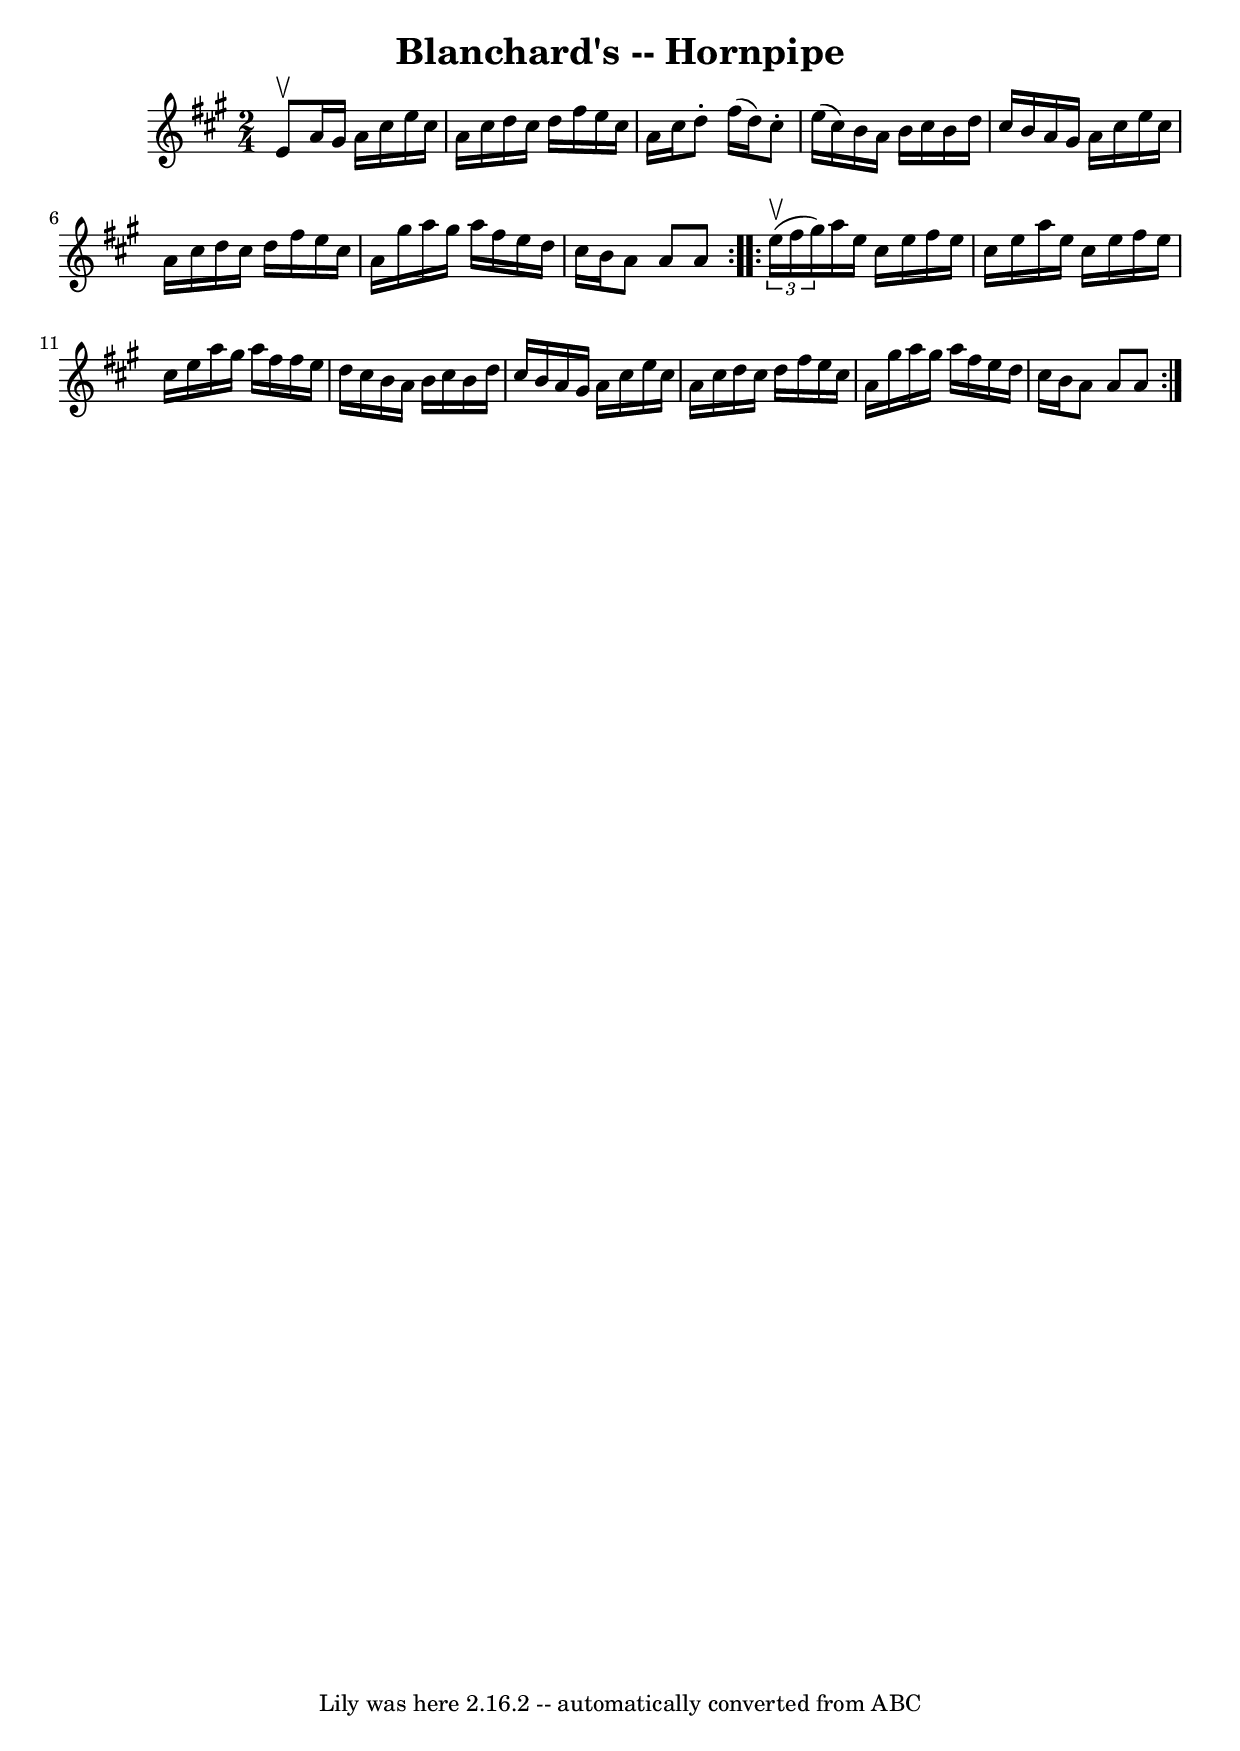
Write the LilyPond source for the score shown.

\version "2.16.2"
\include "Mammoth.ily"
\header {
  %% book = "Cole's 1000 Fiddle Tunes"
  crossRefNumber = "1"
  footnotes = ""
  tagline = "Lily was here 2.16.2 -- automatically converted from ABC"
  title = "Blanchard's -- Hornpipe"

}
voicedefault =  {



  \repeat volta 2 {

    \time 2/4 
    \key a \major     e'8^\upbow  |
    a'16 gis'16 a'16         cis''16 e''16 cis''16 a'16 cis''16   |
    d''16 cis''16         d''16 fis''16 e''16 cis''16 a'16 cis''16   |
    d''8-.        fis''16 (d''16) cis''8-. e''16 (cis''16)  |
    b'16         a'16 b'16 cis''16 b'16 d''16 cis''16 b'16   |
    a'16       gis'16 a'16 cis''16 e''16 cis''16 a'16 cis''16   |
         d''16 cis''16 d''16 fis''16 e''16 cis''16 a'16 gis''16    |
    a''16 gis''16 a''16 fis''16 e''16 d''16 cis''16         b'16   |
    a'8 a'8 a'8  
  }     
  \repeat volta 2 {
    \times 2/3 {   
      e''16 (^\upbow fis''16 gis''16)      }  |
    a''16 e''16 cis''16       e''16 fis''16 e''16 cis''16 e''16   |
    a''16 e''16         cis''16 e''16 fis''16 e''16 cis''16 e''16   |
    a''16         gis''16 a''16 fis''16 fis''16 e''16 d''16 cis''16   |
         b'16 a'16 b'16 cis''16 b'16 d''16 cis''16 b'16   |
         a'16 gis'16 a'16 cis''16 e''16 cis''16 a'16 cis''16    |
    d''16 cis''16 d''16 fis''16 e''16 cis''16 a'16         gis''16   |
    a''16 gis''16 a''16 fis''16 e''16 d''16         cis''16 b'16   |
    a'8 a'8 a'8  
  }   

}

\score{
  <<

    \context Staff="default"
    {
      \voicedefault 
      
    }

  >>
  \layout {
    
  }
  \midi {
  }

}
